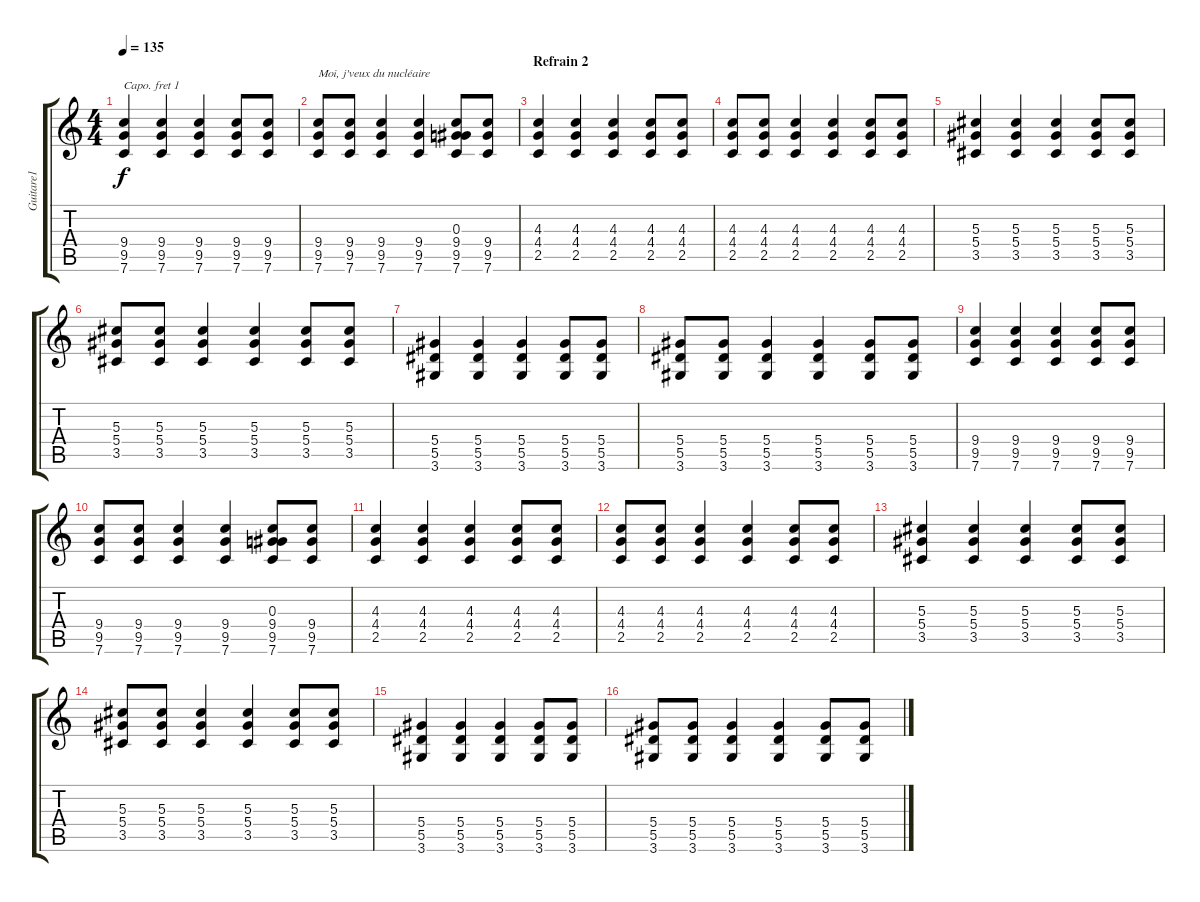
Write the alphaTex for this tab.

\track ("Guitare1" "Guitare1") {instrument electricguitarclean}
\staff {score tabs}
\capo 1
\tuning (E4 B3 G3 D3 A2 E2) {hide}
\ts (4 4)
\tempo 135
\clef g2
\ks c
(9.4 9.5 7.6).4{dy f} (9.4 9.5 7.6).4 (9.4 9.5 7.6).4 (9.4 9.5 7.6).8 (9.4 9.5 7.6).8 |
(9.4 9.5 7.6).8{txt "Moi, j'veux du nucléaire"} (9.4 9.5 7.6).8 (9.4 9.5 7.6).4 (9.4 9.5 7.6).4 (0.3 9.4 9.5 7.6).8 (9.4 9.5 7.6).8 |
\section ("" "Refrain 2")
(4.3 4.4 2.5).4{instrument distortionguitar} (4.3 4.4 2.5).4 (4.3 4.4 2.5).4 (4.3 4.4 2.5).8 (4.3 4.4 2.5).8 |
(4.3 4.4 2.5).8 (4.3 4.4 2.5).8 (4.3 4.4 2.5).4 (4.3 4.4 2.5).4 (4.3 4.4 2.5).8 (4.3 4.4 2.5).8 |
(5.3 5.4 3.5).4 (5.3 5.4 3.5).4 (5.3 5.4 3.5).4 (5.3 5.4 3.5).8 (5.3 5.4 3.5).8 |
(5.3 5.4 3.5).8 (5.3 5.4 3.5).8 (5.3 5.4 3.5).4 (5.3 5.4 3.5).4 (5.3 5.4 3.5).8 (5.3 5.4 3.5).8 |
(5.4 5.5 3.6).4 (5.4 5.5 3.6).4 (5.4 5.5 3.6).4 (5.4 5.5 3.6).8 (5.4 5.5 3.6).8 |
(5.4 5.5 3.6).8 (5.4 5.5 3.6).8 (5.4 5.5 3.6).4 (5.4 5.5 3.6).4 (5.4 5.5 3.6).8 (5.4 5.5 3.6).8 |
(9.4 9.5 7.6).4 (9.4 9.5 7.6).4 (9.4 9.5 7.6).4 (9.4 9.5 7.6).8 (9.4 9.5 7.6).8 |
(9.4 9.5 7.6).8 (9.4 9.5 7.6).8 (9.4 9.5 7.6).4 (9.4 9.5 7.6).4 (0.3 9.4 9.5 7.6).8 (9.4 9.5 7.6).8 |
(4.3 4.4 2.5).4 (4.3 4.4 2.5).4 (4.3 4.4 2.5).4 (4.3 4.4 2.5).8 (4.3 4.4 2.5).8 |
(4.3 4.4 2.5).8 (4.3 4.4 2.5).8 (4.3 4.4 2.5).4 (4.3 4.4 2.5).4 (4.3 4.4 2.5).8 (4.3 4.4 2.5).8 |
(5.3 5.4 3.5).4 (5.3 5.4 3.5).4 (5.3 5.4 3.5).4 (5.3 5.4 3.5).8 (5.3 5.4 3.5).8 |
(5.3 5.4 3.5).8 (5.3 5.4 3.5).8 (5.3 5.4 3.5).4 (5.3 5.4 3.5).4 (5.3 5.4 3.5).8 (5.3 5.4 3.5).8 |
(5.4 5.5 3.6).4 (5.4 5.5 3.6).4 (5.4 5.5 3.6).4 (5.4 5.5 3.6).8 (5.4 5.5 3.6).8 |
(5.4 5.5 3.6).8 (5.4 5.5 3.6).8 (5.4 5.5 3.6).4 (5.4 5.5 3.6).4 (5.4 5.5 3.6).8 (5.4 5.5 3.6).8
